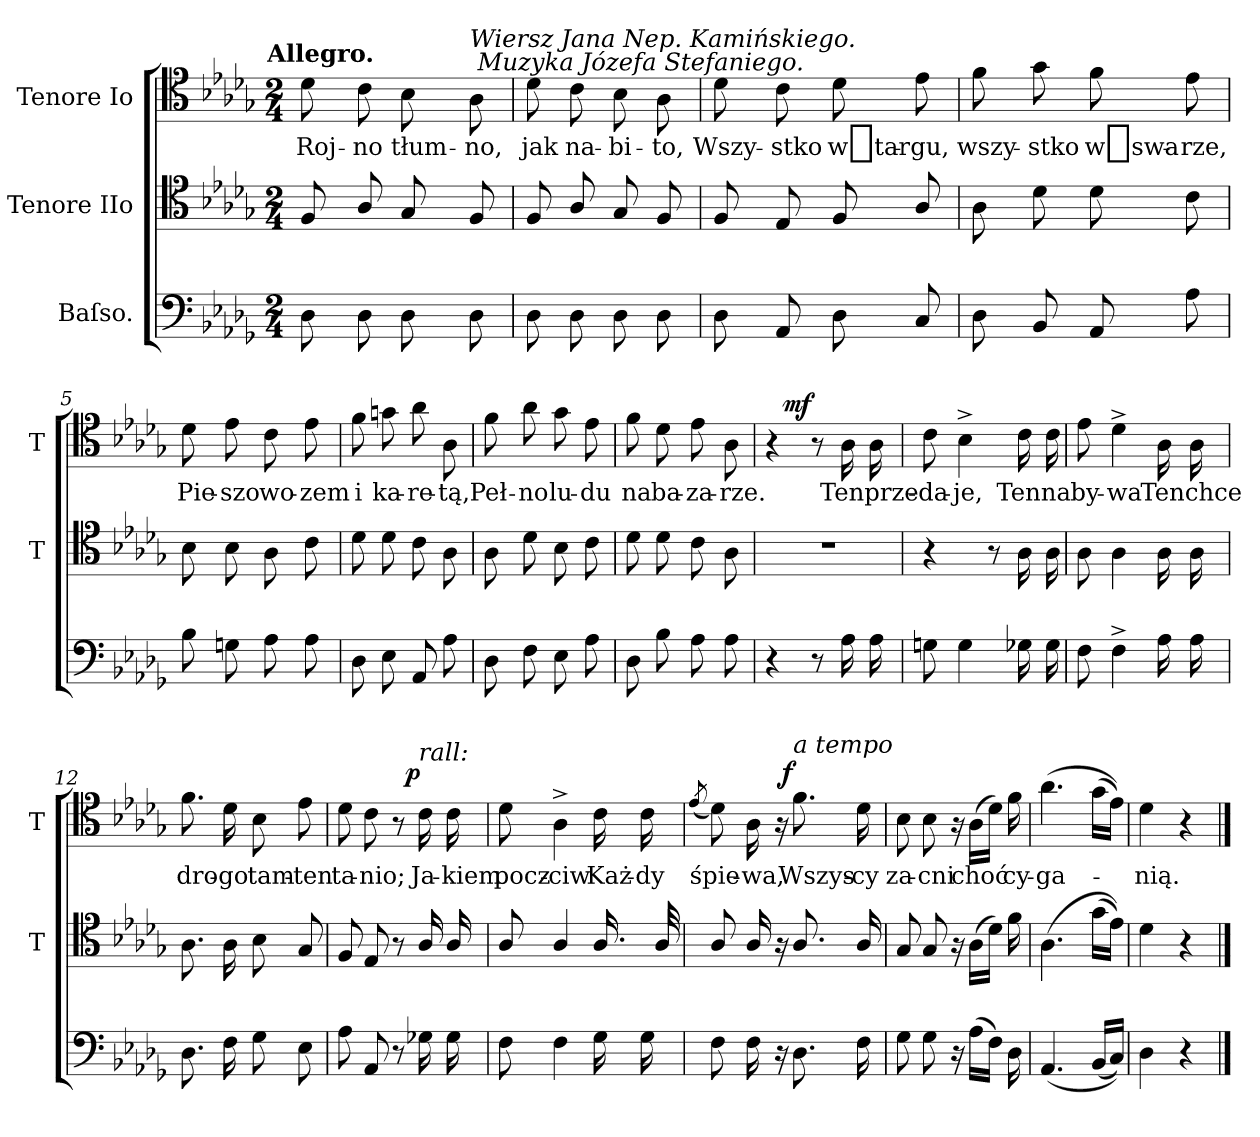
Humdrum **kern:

**kern	**kern	**kern	**text	**dynam
*part3	*part2	*part1	*part1	*part1
*staff3	*staff2	*staff1	*staff1	*staff1
*I"Baſso.	*I"Tenore IIo	*I"Tenore Io	*	*
*	*I'T	*I'T	*	*
*clefF4	*clefC4	*clefC4	*	*
*k[b-e-a-d-g-]	*k[b-e-a-d-g-]	*k[b-e-a-d-g-]	*	*
!!LO:TX:omd:t=Allegro.
*M2/4	*M2/4	*M2/4	*	*
=1	=1	=1	=1	=1
8D-\	8F/	8d-\	Roj-	.
8D-\	8A-/	8c\	-no	.
8D-\	8G-/	8B-\	tłum-	.
!	!	!LO:TX:a:i:t=Wiersz Jana Nep. Kamińskiego.\n Muzyka Józefa Stefaniego.	!	!
8D-\	8F/	8A-\	-no,	.
=2	=2	=2	=2	=2
8D-\	8F/	8d-\	jak	.
8D-\	8A-/	8c\	na-	.
8D-\	8G-/	8B-\	-bi-	.
8D-\	8F/	8A-\	-to,	.
=3	=3	=3	=3	=3
8D-\	8F/	8d-\	Wszy-	.
8AA-/	8E-/	8c\	-stko	.
8D-\	8F/	8d-\	w_tar-	.
8C/	8A-/	8e-\	-gu,	.
=4	=4	=4	=4	=4
8D-\	8A-\	8f\	wszy-	.
8BB-/	8d-\	8g-\	-stko	.
8AA-/	8d-\	8f\	w_swa-	.
8A-\	8c\	8e-\	-rze,	.
=5	=5	=5	=5	=5
8B-\	8B-\	8d-\	Pie-	.
8Gn\	8B-\	8e-\	-szo	.
8A-\	8A-\	8c\	wo-	.
8A-\	8c\	8e-\	-zem	.
=6	=6	=6	=6	=6
8D-\	8d-\	8f\	i	.
8E-\	8d-\	8gn\	ka-	.
8AA-/	8c\	8a-\	-re-	.
8A-\	8A-\	8A-\	-tą,	.
=7	=7	=7	=7	=7
8D-\	8A-\	8f\	Peł-	.
8F\	8d-\	8a-\	-no	.
8E-\	8B-\	8g-\	lu-	.
8A-\	8c\	8e-\	-du	.
=8	=8	=8	=8	=8
8D-\	8d-\	8f\	na	.
8B-\	8d-\	8d-\	ba-	.
8A-\	8c\	8e-\	-za-	.
8A-\	8A-\	8A-\	-rze.	.
=9	=9	=9	=9	=9
4r	2r	4r	.	.
!	!	!	!	!LO:DY:a:rj
8r	.	8r	.	mf
16A-\	.	16A-\	Ten	.
16A-\	.	16A-\	prze-	.
=10	=10	=10	=10	=10
8Gn\	4r	8c\	-da-	.
4G\	.	4B-^>\	-je,	.
.	8r	.	.	.
16G-X\	16A-\	16c\	Ten	.
16G-\	16A-\	16c\	na	.
=11	=11	=11	=11	=11
8F\	8A-\	8e-\	by-	.
4F^<\	4A-\	4d-^>\	-wa	.
16A-\	16A-\	16A-\	Ten	.
16A-\	16A-\	16A-\	chce	.
=12	=12	=12	=12	=12
8.D-\	8.A-\	8.f\	dro-	.
16F\	16A-\	16d-\	-go	.
8G-\	8B-\	8B-\	tam-	.
8E-\	8G-/	8e-\	-ten	.
=13	=13	=13	=13	=13
8A-\	8F/	8d-\	ta-	.
8AA-/	8E-/	8c\	-nio;	.
8r	8r	8r	.	.
!	!	!LO:TX:a:i:t=rall&colon;	!	!
!	!	!	!	!LO:DY:a:rj
16G-X\	16A-/	16c\	Ja-	p
16G-\	16A-/	16c\	-kiem	.
=14	=14	=14	=14	=14
8F\	8A-/	8d-\	pocz-	.
4F\	4A-/	4A-^>\	-ciw	.
16G-\	16.A-/	16c\	Każ-	.
16G-\	.	16c\	-dy	.
.	32A-/	.	.	.
=15	=15	=15	=15	=15
.	.	(>8qe-/	.	.
8F\	8A-/	8d-\)	śpie-	.
16F\	16A-/	16A-\	-wa,	.
16r	16r	16r	.	.
!	!	!LO:TX:a:i:t=a tempo	!	!
!	!	!	!	!LO:DY:a:rj
8.D-\	8.A-/	8.f\	Wszys-	f
16F\	16A-/	16d-\	-cy	.
=16	=16	=16	=16	=16
8G-\	8G-/	8B-\	za-	.
8G-\	8G-/	8B-\	-cni	.
16r	16r	16r	.	.
(>16A-\LL	(>16A-\LL	(>16A-\LL	choć	.
16F\JJ)	16d-\JJ)	16d-\JJ)	.	.
16D-\	16f\	16f\	cy-	.
=17	=17	=17	=17	=17
(<4.AA-/	(>4.A-\	(>4.a-\	-ga-	.
(<16BB-/LL	(>16g-\LL	(>16g-\LL	.	.
16C/JJ))	16e-\JJ))	16e-\JJ))	.	.
=18	=18	=18	=18	=18
4D-\	4d-\	4d-\	-nią.	.
4r	4r	4r	.	.
==	==	==	==	==
*-	*-	*-	*-	*-
